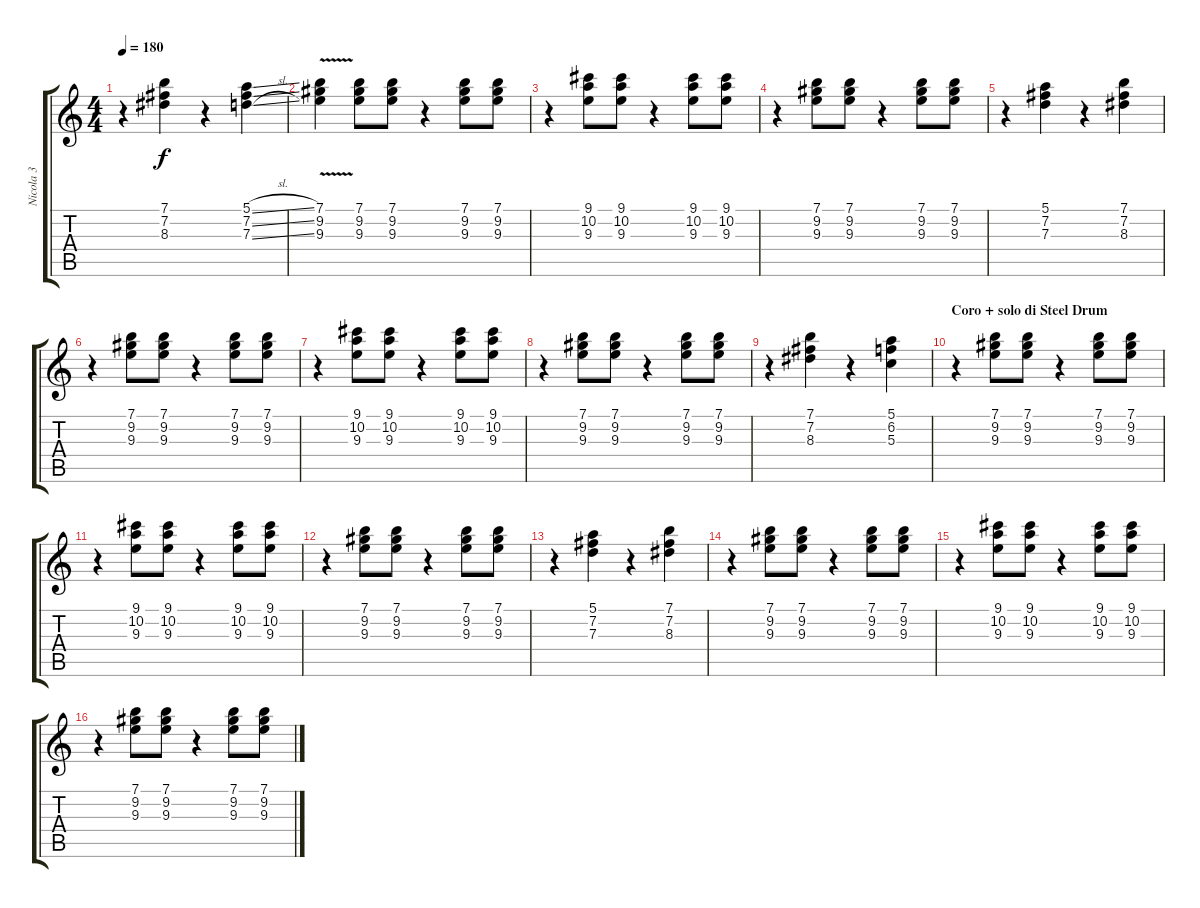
\track ("Nicola 3" "Nicola 3") {instrument electricguitarclean}
\staff {score tabs}
\tuning (E4 B3 G3 D3 A2 E2) {hide}
\ts (4 4)
\tempo 180
\clef g2
\ks c
r.4{dy f} (7.1 7.2 8.3).4 r.4 (5.1{sl} 7.2{sl} 7.3{sl}).4 |
(7.1{v} 9.2{v} 9.3{v}).4 (7.1 9.2 9.3).8 (7.1 9.2 9.3).8 r.4 (7.1 9.2 9.3).8 (7.1 9.2 9.3).8 |
r.4 (9.1 10.2 9.3).8 (9.1 10.2 9.3).8 r.4 (9.1 10.2 9.3).8 (9.1 10.2 9.3).8 |
r.4 (7.1 9.2 9.3).8 (7.1 9.2 9.3).8 r.4 (7.1 9.2 9.3).8 (7.1 9.2 9.3).8 |
r.4 (5.1 7.2 7.3).4 r.4 (7.1 7.2 8.3).4 |
r.4 (7.1 9.2 9.3).8 (7.1 9.2 9.3).8 r.4 (7.1 9.2 9.3).8 (7.1 9.2 9.3).8 |
r.4 (9.1 10.2 9.3).8 (9.1 10.2 9.3).8 r.4 (9.1 10.2 9.3).8 (9.1 10.2 9.3).8 |
r.4 (7.1 9.2 9.3).8 (7.1 9.2 9.3).8 r.4 (7.1 9.2 9.3).8 (7.1 9.2 9.3).8 |
r.4 (7.1 7.2 8.3).4 r.4 (5.1 6.2 5.3).4 |
\section ("" "Coro + solo di Steel Drum")
r.4 (7.1 9.2 9.3).8 (7.1 9.2 9.3).8 r.4 (7.1 9.2 9.3).8 (7.1 9.2 9.3).8 |
r.4 (9.1 10.2 9.3).8 (9.1 10.2 9.3).8 r.4 (9.1 10.2 9.3).8 (9.1 10.2 9.3).8 |
r.4 (7.1 9.2 9.3).8 (7.1 9.2 9.3).8 r.4 (7.1 9.2 9.3).8 (7.1 9.2 9.3).8 |
r.4 (5.1 7.2 7.3).4 r.4 (7.1 7.2 8.3).4 |
r.4 (7.1 9.2 9.3).8 (7.1 9.2 9.3).8 r.4 (7.1 9.2 9.3).8 (7.1 9.2 9.3).8 |
r.4 (9.1 10.2 9.3).8 (9.1 10.2 9.3).8 r.4 (9.1 10.2 9.3).8 (9.1 10.2 9.3).8 |
r.4 (7.1 9.2 9.3).8 (7.1 9.2 9.3).8 r.4 (7.1 9.2 9.3).8 (7.1 9.2 9.3).8
